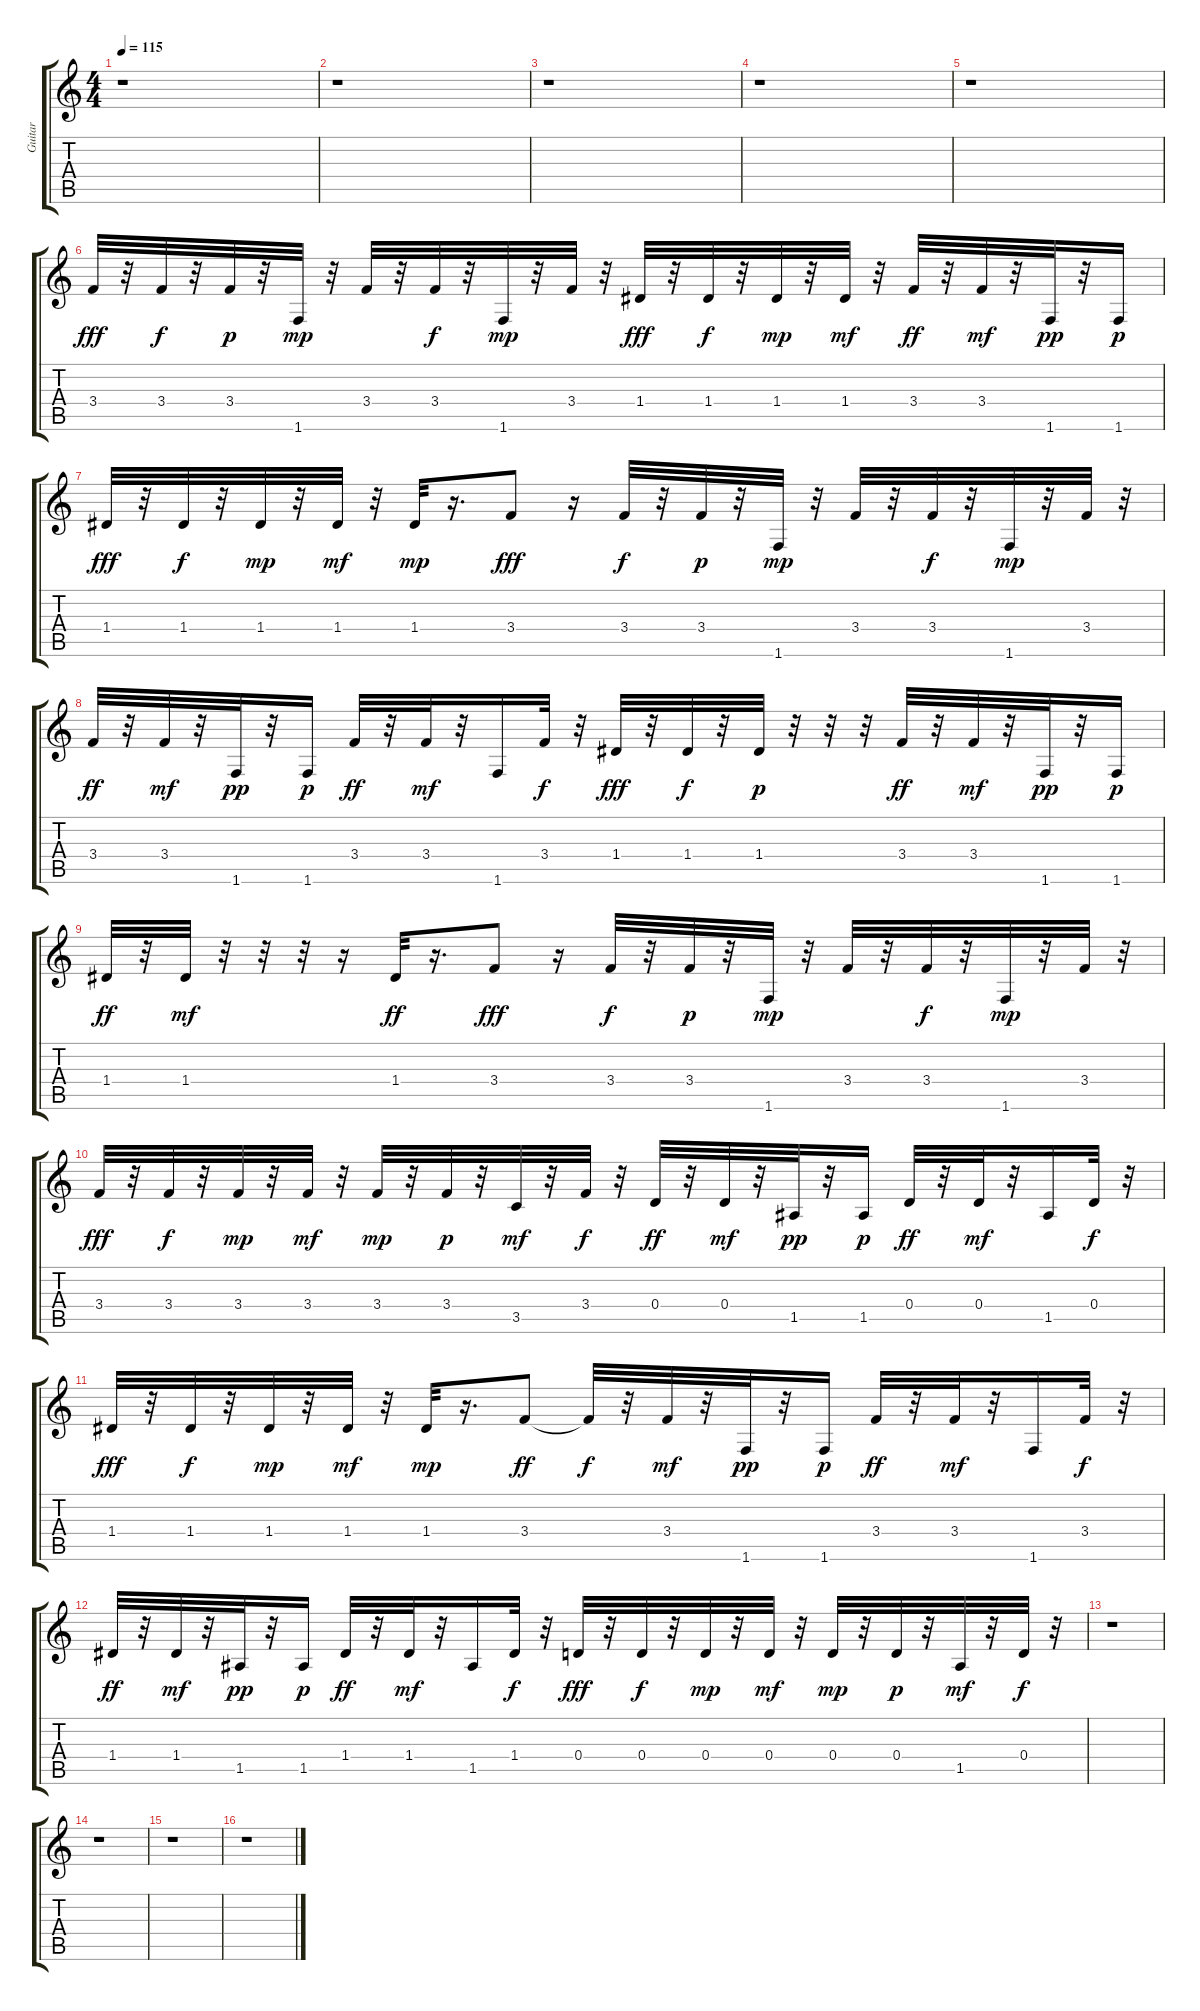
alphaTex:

\track ("Guitar" "Guitar") {instrument electricguitarmuted}
\staff {score tabs}
\tuning (E4 B3 G3 D3 A2 E2) {hide}
\ts (4 4)
\tempo 115
\clef g2
\ks c
r.1{dy mf} |
r.1 |
r.1 |
r.1 |
r.1 |
3.4.32{dy fff} r.32 3.4.32{dy f} r.32 3.4.32{dy p} r.32 1.6.32{dy mp} r.32 3.4.32 r.32 3.4.32{dy f} r.32 1.6.32{dy mp} r.32 3.4.32 r.32 1.4.32{dy fff} r.32 1.4.32{dy f} r.32 1.4.32{dy mp} r.32 1.4.32{dy mf} r.32 3.4.32{dy ff} r.32 3.4.32{dy mf} r.32 1.6.32{dy pp} r.32 1.6.16{dy p} |
1.4.32{dy fff} r.32 1.4.32{dy f} r.32 1.4.32{dy mp} r.32 1.4.32{dy mf} r.32 1.4.32{dy mp} r.16{d} 3.4.8{dy fff} r.16 3.4.32{dy f} r.32 3.4.32{dy p} r.32 1.6.32{dy mp} r.32 3.4.32 r.32 3.4.32{dy f} r.32 1.6.32{dy mp} r.32 3.4.32 r.32 |
3.4.32{dy ff} r.32 3.4.32{dy mf} r.32 1.6.32{dy pp} r.32 1.6.16{dy p} 3.4.32{dy ff} r.32 3.4.32{dy mf} r.32 1.6.16 3.4.32{dy f} r.32 1.4.32{dy fff} r.32 1.4.32{dy f} r.32 1.4.32{dy p} r.32 r.32 r.32 3.4.32{dy ff} r.32 3.4.32{dy mf} r.32 1.6.32{dy pp} r.32 1.6.16{dy p} |
1.4.32{dy ff} r.32 1.4.32{dy mf} r.32 r.32 r.32 r.16 1.4.32{dy ff} r.16{d} 3.4.8{dy fff} r.16 3.4.32{dy f} r.32 3.4.32{dy p} r.32 1.6.32{dy mp} r.32 3.4.32 r.32 3.4.32{dy f} r.32 1.6.32{dy mp} r.32 3.4.32 r.32 |
3.4.32{dy fff} r.32 3.4.32{dy f} r.32 3.4.32{dy mp} r.32 3.4.32{dy mf} r.32 3.4.32{dy mp} r.32 3.4.32{dy p} r.32 3.5.32{dy mf} r.32 3.4.32{dy f} r.32 0.4.32{dy ff} r.32 0.4.32{dy mf} r.32 1.5.32{dy pp} r.32 1.5.16{dy p} 0.4.32{dy ff} r.32 0.4.32{dy mf} r.32 1.5.16 0.4.32{dy f} r.32 |
1.4.32{dy fff} r.32 1.4.32{dy f} r.32 1.4.32{dy mp} r.32 1.4.32{dy mf} r.32 1.4.32{dy mp} r.16{d} 3.4.8{dy ff} 3.4{t}.32{dy f} r.32 3.4.32{dy mf} r.32 1.6.32{dy pp} r.32 1.6.16{dy p} 3.4.32{dy ff} r.32 3.4.32{dy mf} r.32 1.6.16 3.4.32{dy f} r.32 |
1.4.32{dy ff} r.32 1.4.32{dy mf} r.32 1.5.32{dy pp} r.32 1.5.16{dy p} 1.4.32{dy ff} r.32 1.4.32{dy mf} r.32 1.5.16 1.4.32{dy f} r.32 0.4.32{dy fff} r.32 0.4.32{dy f} r.32 0.4.32{dy mp} r.32 0.4.32{dy mf} r.32 0.4.32{dy mp} r.32 0.4.32{dy p} r.32 1.5.32{dy mf} r.32 0.4.32{dy f} r.32 |
r.1 |
r.1 |
r.1 |
r.1
